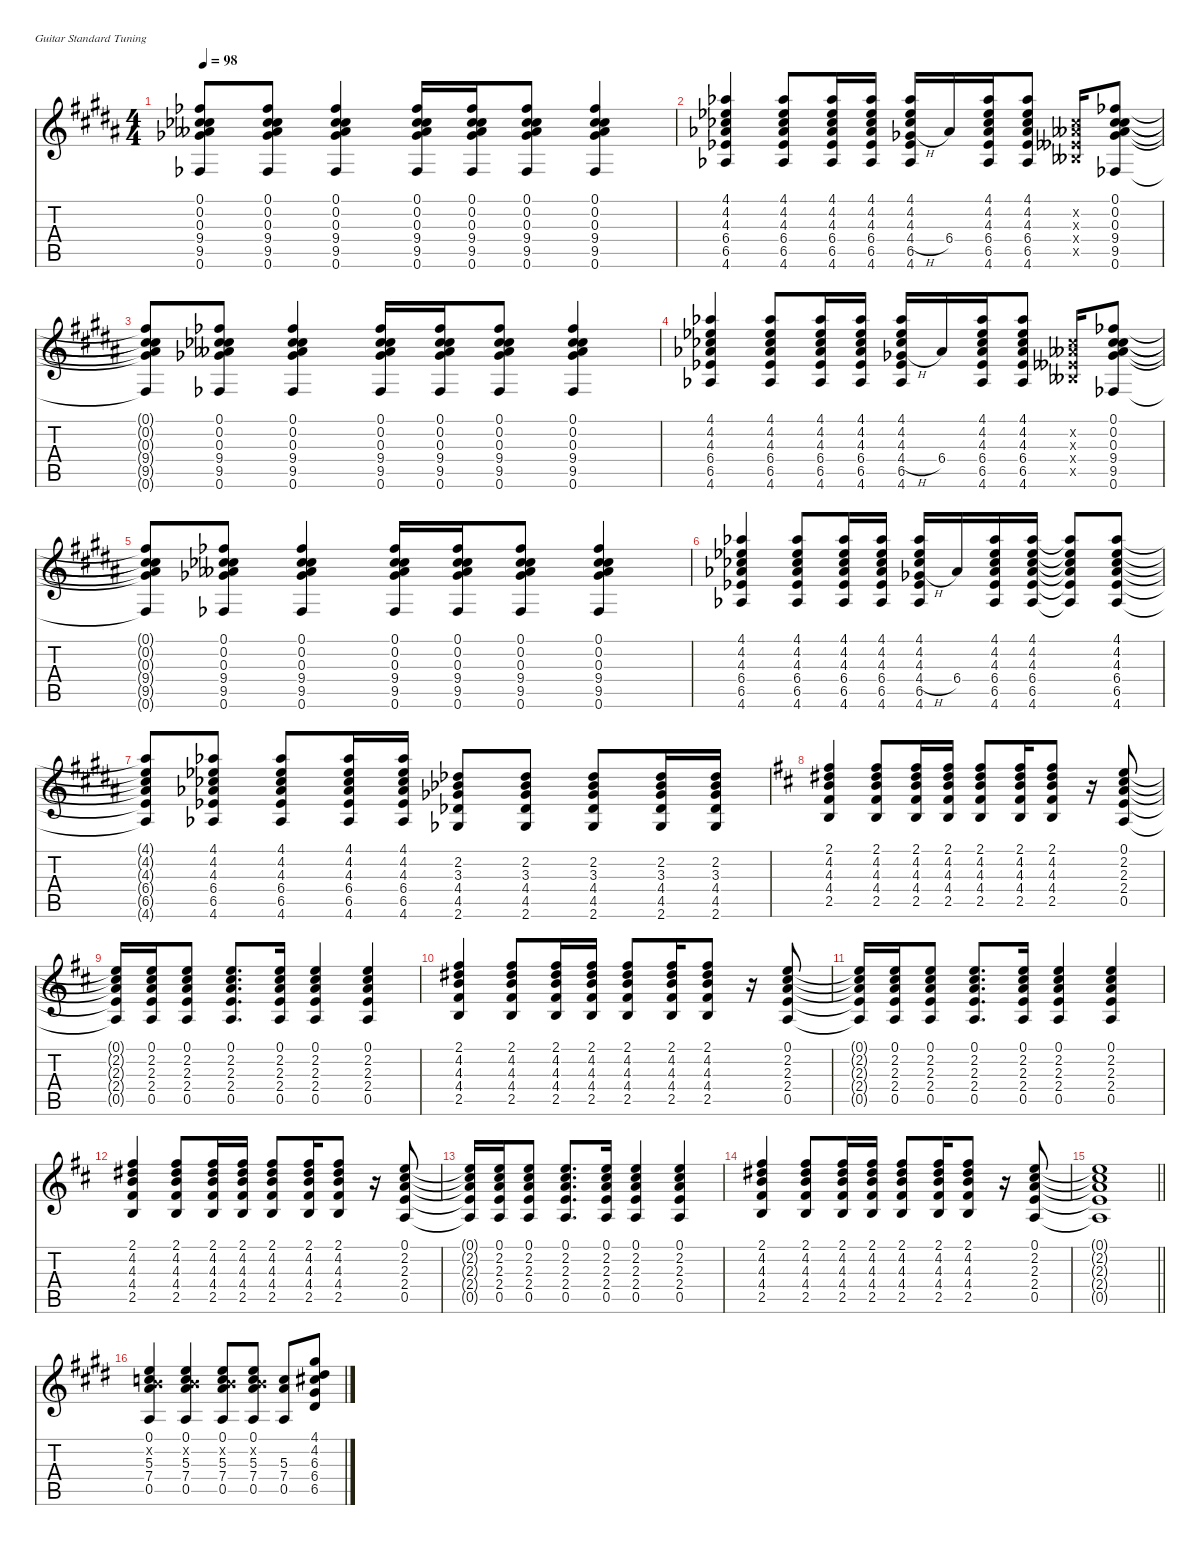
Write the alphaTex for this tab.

\defaultSystemsLayout 4
\hideDynamics
\bracketExtendMode nobrackets
\singleTrackTrackNamePolicy hidden
\multiTrackTrackNamePolicy hidden
\firstSystemTrackNameMode fullname
\otherSystemsTrackNameOrientation horizontal
\track ("Guitar 1" "dist.guit.") {mute instrument distortionguitar}
\staff {score tabs}
\tuning (E4 B3 G3 D3 A2 E2)
\ts (4 4)
\tempo 98
\clef g2
\ks g#minor
(0.1{t acc b} 0.2{t acc b} 0.3{t acc bb} 9.4{t acc b} 9.5{t acc b} 0.6{t acc b}).8{dy f beam Up} (0.1{acc b} 0.2{acc b} 0.3{acc bb} 9.4{acc b} 9.5{acc b} 0.6{acc b}).8{beam Up} (0.1{acc b} 0.2{acc b} 0.3{acc bb} 9.4{acc b} 9.5{acc b} 0.6{acc b}).4{beam Up} (0.1{acc b} 0.2{acc b} 0.3{acc bb} 9.4{acc b} 9.5{acc b} 0.6{acc b}).16{beam Up} (0.1{acc b} 0.2{acc b} 0.3{acc bb} 9.4{acc b} 9.5{acc b} 0.6{acc b}).16{beam Up} (0.1{acc b} 0.2{acc b} 0.3{acc bb} 9.4{acc b} 9.5{acc b} 0.6{acc b}).8{beam Up} (0.1{acc b} 0.2{acc b} 0.3{acc bb} 9.4{acc b} 9.5{acc b} 0.6{acc b}).4{beam Up} |
(4.1{acc b} 4.2{acc b} 4.3{acc b} 6.4{acc b} 6.5{acc b} 4.6{acc b}).4{beam Up} (4.1{acc b} 4.2{acc b} 4.3{acc b} 6.4{acc b} 6.5{acc b} 4.6{acc b}).8{beam Up} (4.1{acc b} 4.2{acc b} 4.3{acc b} 6.4{acc b} 6.5{acc b} 4.6{acc b}).16{beam Up} (4.1{acc b} 4.2{acc b} 4.3{acc b} 6.4{acc b} 6.5{acc b} 4.6{acc b}).16{beam Up} (4.1{acc b} 4.2{acc b} 4.3{acc b} 4.4{h acc b} 6.5{acc b} 4.6{acc b}).16{beam Up} 6.4{acc b}.16{beam Up} (4.1{acc b} 4.2{acc b} 4.3{acc b} 6.4{acc b} 6.5{acc b} 4.6{acc b}).16{beam Up} (4.1{acc b} 4.2{acc b} 4.3{acc b} 6.4{acc b} 6.5{acc b} 4.6{acc b}).8{beam Up} (0.2{x acc b} 0.3{x acc bb} 0.4{x acc bb} 0.5{x acc bb}).16{beam Up} (0.1{acc b} 0.2{acc b} 0.3{acc bb} 9.4{acc b} 9.5{acc b} 0.6{acc b}).8{beam Up} |
(0.1{t acc b} 0.2{t acc b} 0.3{t acc bb} 9.4{t acc b} 9.5{t acc b} 0.6{t acc b}).8{beam Up} (0.1{acc b} 0.2{acc b} 0.3{acc bb} 9.4{acc b} 9.5{acc b} 0.6{acc b}).8{beam Up} (0.1{acc b} 0.2{acc b} 0.3{acc bb} 9.4{acc b} 9.5{acc b} 0.6{acc b}).4{beam Up} (0.1{acc b} 0.2{acc b} 0.3{acc bb} 9.4{acc b} 9.5{acc b} 0.6{acc b}).16{beam Up} (0.1{acc b} 0.2{acc b} 0.3{acc bb} 9.4{acc b} 9.5{acc b} 0.6{acc b}).16{beam Up} (0.1{acc b} 0.2{acc b} 0.3{acc bb} 9.4{acc b} 9.5{acc b} 0.6{acc b}).8{beam Up} (0.1{acc b} 0.2{acc b} 0.3{acc bb} 9.4{acc b} 9.5{acc b} 0.6{acc b}).4{beam Up} |
(4.1{acc b} 4.2{acc b} 4.3{acc b} 6.4{acc b} 6.5{acc b} 4.6{acc b}).4{beam Up} (4.1{acc b} 4.2{acc b} 4.3{acc b} 6.4{acc b} 6.5{acc b} 4.6{acc b}).8{beam Up} (4.1{acc b} 4.2{acc b} 4.3{acc b} 6.4{acc b} 6.5{acc b} 4.6{acc b}).16{beam Up} (4.1{acc b} 4.2{acc b} 4.3{acc b} 6.4{acc b} 6.5{acc b} 4.6{acc b}).16{beam Up} (4.1{acc b} 4.2{acc b} 4.3{acc b} 4.4{h acc b} 6.5{acc b} 4.6{acc b}).16{beam Up} 6.4{acc b}.16{beam Up} (4.1{acc b} 4.2{acc b} 4.3{acc b} 6.4{acc b} 6.5{acc b} 4.6{acc b}).16{beam Up} (4.1{acc b} 4.2{acc b} 4.3{acc b} 6.4{acc b} 6.5{acc b} 4.6{acc b}).8{beam Up} (0.2{x acc b} 0.3{x acc bb} 0.4{x acc bb} 0.5{x acc bb}).16{beam Up} (0.1{acc b} 0.2{acc b} 0.3{acc bb} 9.4{acc b} 9.5{acc b} 0.6{acc b}).8{beam Up} |
(0.1{t acc b} 0.2{t acc b} 0.3{t acc bb} 9.4{t acc b} 9.5{t acc b} 0.6{t acc b}).8{beam Up} (0.1{acc b} 0.2{acc b} 0.3{acc bb} 9.4{acc b} 9.5{acc b} 0.6{acc b}).8{beam Up} (0.1{acc b} 0.2{acc b} 0.3{acc bb} 9.4{acc b} 9.5{acc b} 0.6{acc b}).4{beam Up} (0.1{acc b} 0.2{acc b} 0.3{acc bb} 9.4{acc b} 9.5{acc b} 0.6{acc b}).16{beam Up} (0.1{acc b} 0.2{acc b} 0.3{acc bb} 9.4{acc b} 9.5{acc b} 0.6{acc b}).16{beam Up} (0.1{acc b} 0.2{acc b} 0.3{acc bb} 9.4{acc b} 9.5{acc b} 0.6{acc b}).8{beam Up} (0.1{acc b} 0.2{acc b} 0.3{acc bb} 9.4{acc b} 9.5{acc b} 0.6{acc b}).4{beam Up} |
(4.1{acc b} 4.2{acc b} 4.3{acc b} 6.4{acc b} 6.5{acc b} 4.6{acc b}).4{beam Up} (4.1{acc b} 4.2{acc b} 4.3{acc b} 6.4{acc b} 6.5{acc b} 4.6{acc b}).8{beam Up} (4.1{acc b} 4.2{acc b} 4.3{acc b} 6.4{acc b} 6.5{acc b} 4.6{acc b}).16{beam Up} (4.1{acc b} 4.2{acc b} 4.3{acc b} 6.4{acc b} 6.5{acc b} 4.6{acc b}).16{beam Up} (4.1{acc b} 4.2{acc b} 4.3{acc b} 4.4{h acc b} 6.5{acc b} 4.6{acc b}).16{beam Up} 6.4{acc b}.16{beam Up} (4.1{acc b} 4.2{acc b} 4.3{acc b} 6.4{acc b} 6.5{acc b} 4.6{acc b}).16{beam Up} (4.1{acc b} 4.2{acc b} 4.3{acc b} 6.4{acc b} 6.5{acc b} 4.6{acc b}).16{beam Up} (4.1{t acc b} 4.2{t acc b} 4.3{t acc b} 6.4{t acc b} 6.5{t acc b} 4.6{t acc b}).8{beam Up} (4.1{acc b} 4.2{acc b} 4.3{acc b} 6.4{acc b} 6.5{acc b} 4.6{acc b}).8{beam Up} |
(4.1{t acc b} 4.2{t acc b} 4.3{t acc b} 6.4{t acc b} 6.5{t acc b} 4.6{t acc b}).8{beam Up} (4.1{acc b} 4.2{acc b} 4.3{acc b} 6.4{acc b} 6.5{acc b} 4.6{acc b}).8{beam Up} (4.1{acc b} 4.2{acc b} 4.3{acc b} 6.4{acc b} 6.5{acc b} 4.6{acc b}).8{beam Up} (4.1{acc b} 4.2{acc b} 4.3{acc b} 6.4{acc b} 6.5{acc b} 4.6{acc b}).16{beam Up} (4.1{acc b} 4.2{acc b} 4.3{acc b} 6.4{acc b} 6.5{acc b} 4.6{acc b}).16{beam Up} (2.2{acc b} 3.3{acc b} 4.4{acc b} 4.5{acc b} 2.6{acc b}).8{beam Up} (2.2{acc b} 3.3{acc b} 4.4{acc b} 4.5{acc b} 2.6{acc b}).8{beam Up} (2.2{acc b} 3.3{acc b} 4.4{acc b} 4.5{acc b} 2.6{acc b}).8{beam Up} (2.2{acc b} 3.3{acc b} 4.4{acc b} 4.5{acc b} 2.6{acc b}).16{beam Up} (2.2{acc b} 3.3{acc b} 4.4{acc b} 4.5{acc b} 2.6{acc b}).16{beam Up} |
\ks d
(2.1{acc #} 4.2{acc #} 4.3{acc forcenatural} 4.4{acc #} 2.5{acc forcenatural}).4{beam Up} (2.1{acc #} 4.2{acc #} 4.3{acc forcenatural} 4.4{acc #} 2.5{acc forcenatural}).8{beam Up} (2.1{acc #} 4.2{acc #} 4.3{acc forcenatural} 4.4{acc #} 2.5{acc forcenatural}).16{beam Up} (2.1{acc #} 4.2{acc #} 4.3{acc forcenatural} 4.4{acc #} 2.5{acc forcenatural}).16{beam Up} (2.1{acc #} 4.2{acc #} 4.3{acc forcenatural} 4.4{acc #} 2.5{acc forcenatural}).8{beam Up} (2.1{acc #} 4.2{acc #} 4.3{acc forcenatural} 4.4{acc #} 2.5{acc forcenatural}).16{beam Up} (2.1{acc #} 4.2{acc #} 4.3{acc forcenatural} 4.4{acc #} 2.5{acc forcenatural}).8{beam Up} r.16{beam Up} (0.1{acc forcenatural} 2.2{acc #} 2.3{acc forcenatural} 2.4{acc forcenatural} 0.5{acc forcenatural}).8{beam Up} |
(0.1{t acc forcenatural} 2.2{t acc #} 2.3{t acc forcenatural} 2.4{t acc forcenatural} 0.5{t acc forcenatural}).16{beam Up} (0.1{acc forcenatural} 2.2{acc #} 2.3{acc forcenatural} 2.4{acc forcenatural} 0.5{acc forcenatural}).16{beam Up} (0.1{acc forcenatural} 2.2{acc #} 2.3{acc forcenatural} 2.4{acc forcenatural} 0.5{acc forcenatural}).8{beam Up} (0.1{acc forcenatural} 2.2{acc #} 2.3{acc forcenatural} 2.4{acc forcenatural} 0.5{acc forcenatural}).8{d beam Up} (0.1{acc forcenatural} 2.2{acc #} 2.3{acc forcenatural} 2.4{acc forcenatural} 0.5{acc forcenatural}).16{beam Up} (0.1{acc forcenatural} 2.2{acc #} 2.3{acc forcenatural} 2.4{acc forcenatural} 0.5{acc forcenatural}).4{beam Up} (0.1{acc forcenatural} 2.2{acc #} 2.3{acc forcenatural} 2.4{acc forcenatural} 0.5{acc forcenatural}).4{beam Up} |
(2.1{acc #} 4.2{acc #} 4.3{acc forcenatural} 4.4{acc #} 2.5{acc forcenatural}).4{beam Up} (2.1{acc #} 4.2{acc #} 4.3{acc forcenatural} 4.4{acc #} 2.5{acc forcenatural}).8{beam Up} (2.1{acc #} 4.2{acc #} 4.3{acc forcenatural} 4.4{acc #} 2.5{acc forcenatural}).16{beam Up} (2.1{acc #} 4.2{acc #} 4.3{acc forcenatural} 4.4{acc #} 2.5{acc forcenatural}).16{beam Up} (2.1{acc #} 4.2{acc #} 4.3{acc forcenatural} 4.4{acc #} 2.5{acc forcenatural}).8{beam Up} (2.1{acc #} 4.2{acc #} 4.3{acc forcenatural} 4.4{acc #} 2.5{acc forcenatural}).16{beam Up} (2.1{acc #} 4.2{acc #} 4.3{acc forcenatural} 4.4{acc #} 2.5{acc forcenatural}).8{beam Up} r.16{beam Up} (0.1{acc forcenatural} 2.2{acc #} 2.3{acc forcenatural} 2.4{acc forcenatural} 0.5{acc forcenatural}).8{beam Up} |
(0.1{t acc forcenatural} 2.2{t acc #} 2.3{t acc forcenatural} 2.4{t acc forcenatural} 0.5{t acc forcenatural}).16{beam Up} (0.1{acc forcenatural} 2.2{acc #} 2.3{acc forcenatural} 2.4{acc forcenatural} 0.5{acc forcenatural}).16{beam Up} (0.1{acc forcenatural} 2.2{acc #} 2.3{acc forcenatural} 2.4{acc forcenatural} 0.5{acc forcenatural}).8{beam Up} (0.1{acc forcenatural} 2.2{acc #} 2.3{acc forcenatural} 2.4{acc forcenatural} 0.5{acc forcenatural}).8{d beam Up} (0.1{acc forcenatural} 2.2{acc #} 2.3{acc forcenatural} 2.4{acc forcenatural} 0.5{acc forcenatural}).16{beam Up} (0.1{acc forcenatural} 2.2{acc #} 2.3{acc forcenatural} 2.4{acc forcenatural} 0.5{acc forcenatural}).4{beam Up} (0.1{acc forcenatural} 2.2{acc #} 2.3{acc forcenatural} 2.4{acc forcenatural} 0.5{acc forcenatural}).4{beam Up} |
(2.1{acc #} 4.2{acc #} 4.3{acc forcenatural} 4.4{acc #} 2.5{acc forcenatural}).4{beam Up} (2.1{acc #} 4.2{acc #} 4.3{acc forcenatural} 4.4{acc #} 2.5{acc forcenatural}).8{beam Up} (2.1{acc #} 4.2{acc #} 4.3{acc forcenatural} 4.4{acc #} 2.5{acc forcenatural}).16{beam Up} (2.1{acc #} 4.2{acc #} 4.3{acc forcenatural} 4.4{acc #} 2.5{acc forcenatural}).16{beam Up} (2.1{acc #} 4.2{acc #} 4.3{acc forcenatural} 4.4{acc #} 2.5{acc forcenatural}).8{beam Up} (2.1{acc #} 4.2{acc #} 4.3{acc forcenatural} 4.4{acc #} 2.5{acc forcenatural}).16{beam Up} (2.1{acc #} 4.2{acc #} 4.3{acc forcenatural} 4.4{acc #} 2.5{acc forcenatural}).8{beam Up} r.16{beam Up} (0.1{acc forcenatural} 2.2{acc #} 2.3{acc forcenatural} 2.4{acc forcenatural} 0.5{acc forcenatural}).8{beam Up} |
(0.1{t acc forcenatural} 2.2{t acc #} 2.3{t acc forcenatural} 2.4{t acc forcenatural} 0.5{t acc forcenatural}).16{beam Up} (0.1{acc forcenatural} 2.2{acc #} 2.3{acc forcenatural} 2.4{acc forcenatural} 0.5{acc forcenatural}).16{beam Up} (0.1{acc forcenatural} 2.2{acc #} 2.3{acc forcenatural} 2.4{acc forcenatural} 0.5{acc forcenatural}).8{beam Up} (0.1{acc forcenatural} 2.2{acc #} 2.3{acc forcenatural} 2.4{acc forcenatural} 0.5{acc forcenatural}).8{d beam Up} (0.1{acc forcenatural} 2.2{acc #} 2.3{acc forcenatural} 2.4{acc forcenatural} 0.5{acc forcenatural}).16{beam Up} (0.1{acc forcenatural} 2.2{acc #} 2.3{acc forcenatural} 2.4{acc forcenatural} 0.5{acc forcenatural}).4{beam Up} (0.1{acc forcenatural} 2.2{acc #} 2.3{acc forcenatural} 2.4{acc forcenatural} 0.5{acc forcenatural}).4{beam Up} |
(2.1{acc #} 4.2{acc #} 4.3{acc forcenatural} 4.4{acc #} 2.5{acc forcenatural}).4{beam Up} (2.1{acc #} 4.2{acc #} 4.3{acc forcenatural} 4.4{acc #} 2.5{acc forcenatural}).8{beam Up} (2.1{acc #} 4.2{acc #} 4.3{acc forcenatural} 4.4{acc #} 2.5{acc forcenatural}).16{beam Up} (2.1{acc #} 4.2{acc #} 4.3{acc forcenatural} 4.4{acc #} 2.5{acc forcenatural}).16{beam Up} (2.1{acc #} 4.2{acc #} 4.3{acc forcenatural} 4.4{acc #} 2.5{acc forcenatural}).8{beam Up} (2.1{acc #} 4.2{acc #} 4.3{acc forcenatural} 4.4{acc #} 2.5{acc forcenatural}).16{beam Up} (2.1{acc #} 4.2{acc #} 4.3{acc forcenatural} 4.4{acc #} 2.5{acc forcenatural}).8{beam Up} r.16{beam Up} (0.1{acc forcenatural} 2.2{acc #} 2.3{acc forcenatural} 2.4{acc forcenatural} 0.5{acc forcenatural}).8{beam Up} |
\barLineRight lightlight
(0.1{t acc forcenatural} 2.2{t acc #} 2.3{t acc forcenatural} 2.4{t acc forcenatural} 0.5{t acc forcenatural}).1{beam Up} |
\ks c#minor
(0.1{acc forcenatural} 0.2{x acc forcenatural} 5.3{acc forcenatural} 7.4{acc forcenatural} 0.5{acc forcenatural}).4{beam Up} (0.1{acc forcenatural} 0.2{x acc forcenatural} 5.3{acc forcenatural} 7.4{acc forcenatural} 0.5{acc forcenatural}).4{beam Up} (0.1{acc forcenatural} 0.2{x acc forcenatural} 5.3{acc forcenatural} 7.4{acc forcenatural} 0.5{acc forcenatural}).8{beam Up} (0.1{acc forcenatural} 0.2{x acc forcenatural} 5.3{acc forcenatural} 7.4{acc forcenatural} 0.5{acc forcenatural}).8{beam Up} (5.3{acc forcenatural} 7.4{acc forcenatural} 0.5{acc forcenatural}).8{beam Up} (4.1{acc #} 4.2{acc #} 6.3{acc #} 6.4{acc #} 6.5{acc #}).8{beam Up}
